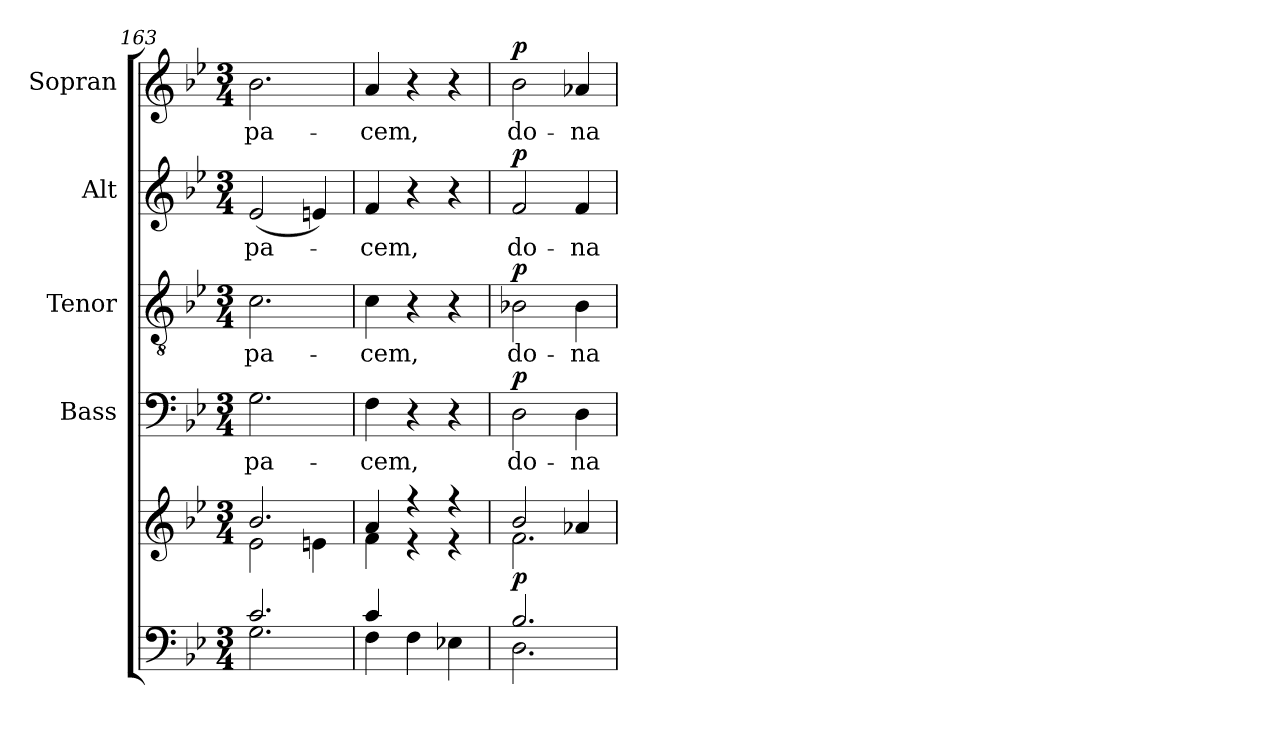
**kern	**kern	**dynam	**kern	**text	**dynam	**kern	**text	**dynam	**kern	**text	**dynam	**kern	**text	**dynam
*part5	*part5	*part5	*part4	*part4	*part4	*part3	*part3	*part3	*part2	*part2	*part2	*part1	*part1	*part1
*staff6	*staff5	*staff5/6	*staff4	*staff4	*staff4	*staff3	*staff3	*staff3	*staff2	*staff2	*staff2	*staff1	*staff1	*staff1
*	*	*	*I"Bass	*	*	*I"Tenor	*	*	*I"Alt	*	*	*I"Sopran	*	*
*	*	*	*I'B.	*	*	*I'T.	*	*	*I'A.	*	*	*I'S.	*	*
*clefF4	*clefG2	*	*clefF4	*	*	*clefGv2	*	*	*clefG2	*	*	*clefG2	*	*
*k[b-e-]	*k[b-e-]	*	*k[b-e-]	*	*	*k[b-e-]	*	*	*k[b-e-]	*	*	*k[b-e-]	*	*
*B-:	*B-:	*	*B-:	*	*	*B-:	*	*	*B-:	*	*	*B-:	*	*
*M3/4	*M3/4	*	*M3/4	*	*	*M3/4	*	*	*M3/4	*	*	*M3/4	*	*
=163	=163	=163	=163	=163	=163	=163	=163	=163	=163	=163	=163	=163	=163	=163
*^	*^	*	*	*	*	*	*	*	*	*	*	*	*	*
!	!	!	!	!	!	!LO:LY:b	!	!	!LO:LY:b	!	!	!LO:LY:b	!	!	!LO:LY:b	!
2.c/	2.G\	2.b-/	2e-\	.	2.G\	pa-	.	2.c\	pa-	.	(<2e-/	pa-	.	2.b-\	pa-	.
.	.	.	4en\	.	.	.	.	.	.	.	4en/)	.	.	.	.	.
=164	=164	=164	=164	=164	=164	=164	=164	=164	=164	=164	=164	=164	=164	=164	=164	=164
!	!	!	!	!	!	!LO:LY:b	!	!	!LO:LY:b	!	!	!LO:LY:b	!	!	!LO:LY:b	!
4c/	4F\	4a/	4f\	.	4F\	-cem,	.	4c\	-cem,	.	4f/	-cem,	.	4a/	-cem,	.
2ryy	4F\	4r	4r	.	4r	.	.	4r	.	.	4r	.	.	4r	.	.
.	4E-X\	4r	4r	.	4r	.	.	4r	.	.	4r	.	.	4r	.	.
=165	=165	=165	=165	=165	=165	=165	=165	=165	=165	=165	=165	=165	=165	=165	=165	=165
!	!	!	!	!LO:DY:b	!	!LO:LY:b	!LO:DY:a	!	!LO:LY:b	!LO:DY:a	!	!LO:LY:b	!LO:DY:a	!	!LO:LY:b	!LO:DY:a
2.B-/	2.D\	2b-/	2.f\	p	2D\	do-	p	2B-X\	do-	p	2f/	do-	p	2b-\	do-	p
!	!	!	!	!	!	!LO:LY:b	!	!	!LO:LY:b	!	!	!LO:LY:b	!	!	!LO:LY:b	!
.	.	4a-X/	.	.	4D\	-na	.	4B-\	-na	.	4f/	-na	.	4a-X/	-na	.
*v	*v	*	*	*	*	*	*	*	*	*	*	*	*	*	*	*
*	*v	*v	*	*	*	*	*	*	*	*	*	*	*	*	*
=	=	=	=	=	=	=	=	=	=	=	=	=	=	=
*-	*-	*-	*-	*-	*-	*-	*-	*-	*-	*-	*-	*-	*-	*-
